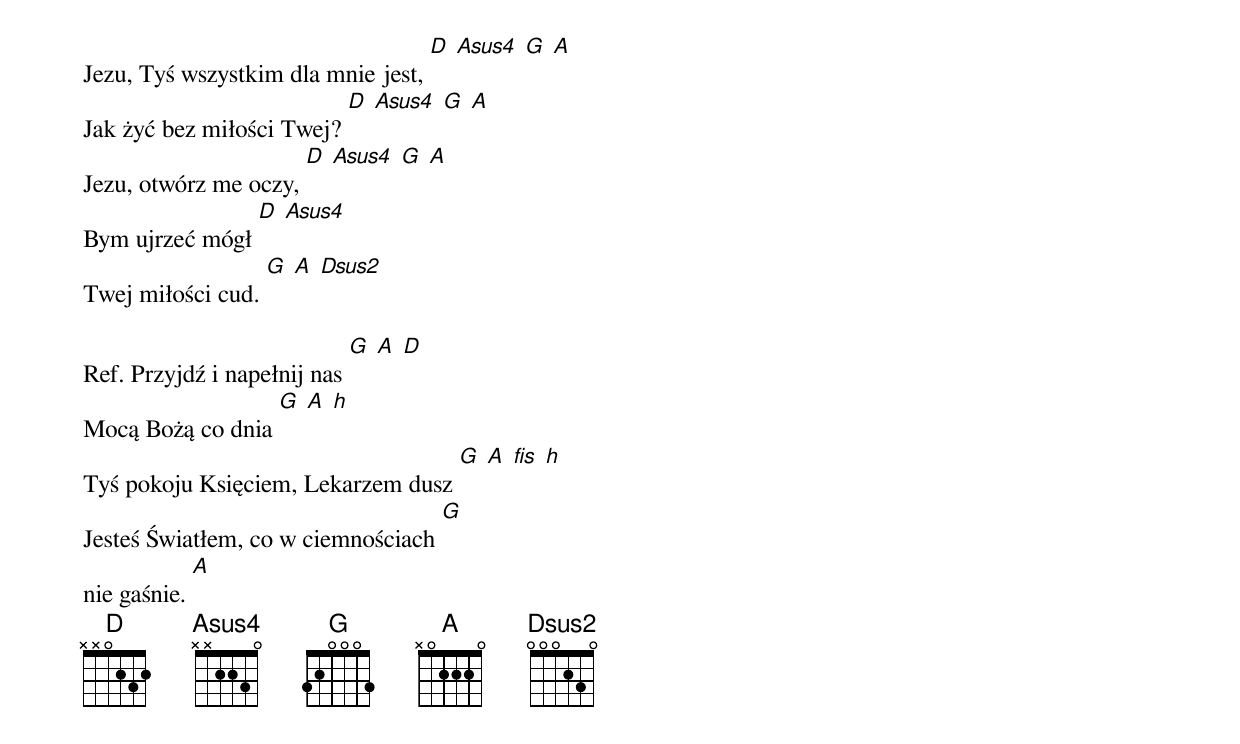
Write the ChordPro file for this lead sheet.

Jezu, Tyś wszystkim dla mnie jest, [D] [Asus4] [G] [A]
Jak żyć bez miłości Twej? [D] [Asus4] [G] [A]
Jezu, otwórz me oczy, [D] [Asus4] [G] [A]
Bym ujrzeć mógł [D] [Asus4]
Twej miłości cud. [G] [A] [Dsus2]

Ref. Przyjdź i napełnij nas [G] [A] [D]
Mocą Bożą co dnia [G] [A] [h]
Tyś pokoju Księciem, Lekarzem dusz [G] [A] [fis] [h]
Jesteś Światłem, co w ciemnościach [G]
nie gaśnie. [A]
